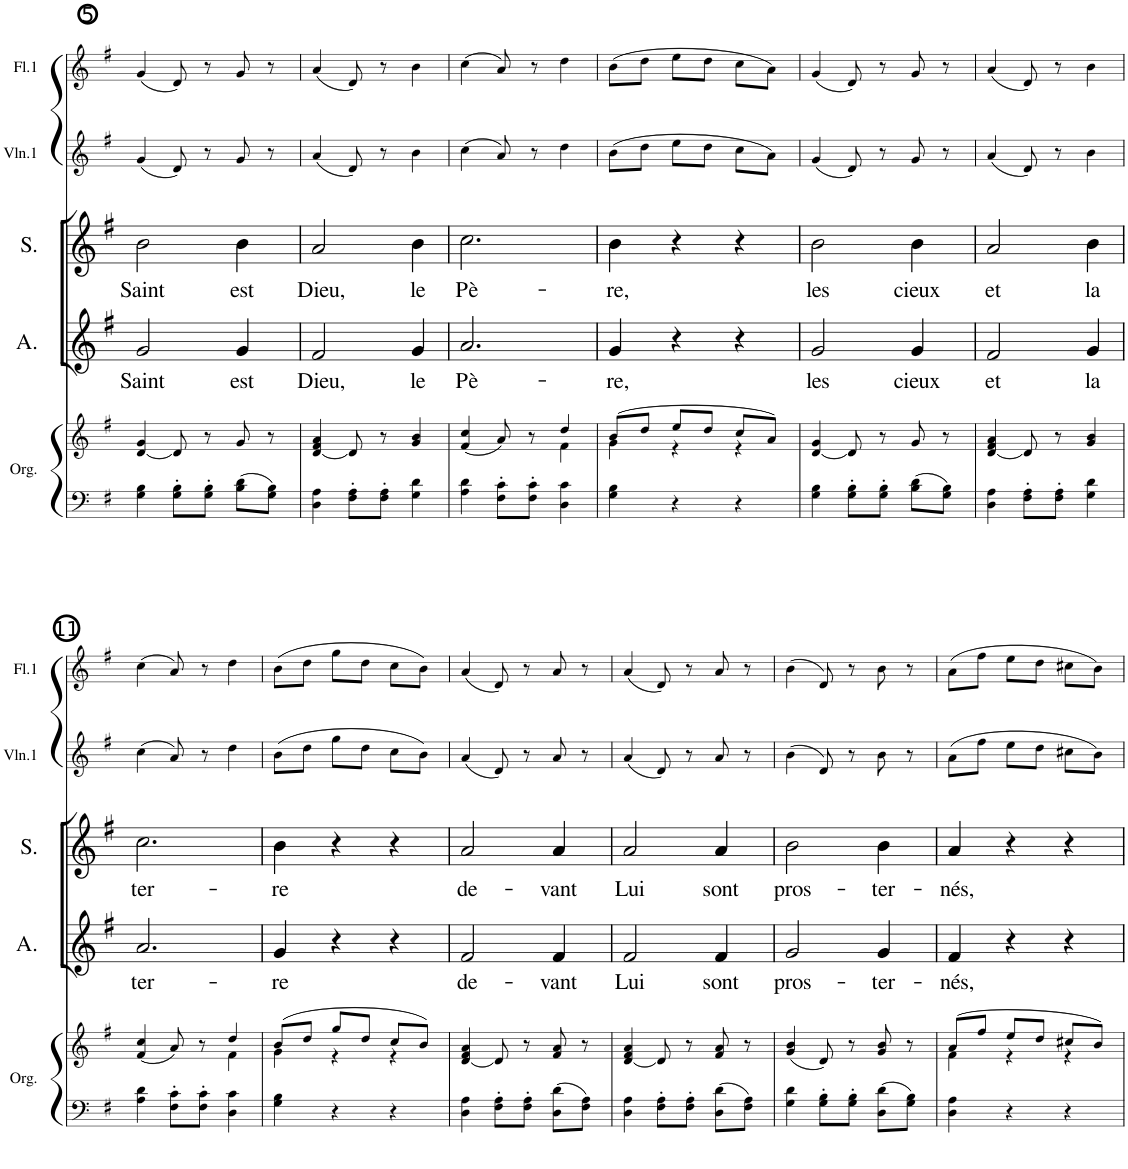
**kern	**kern	**kern	**text	**kern	**text	**kern	**kern
*part5	*part5	*part4	*part4	*part3	*part3	*part2	*part1
*staff6	*staff5	*staff4	*staff4	*staff3	*staff3	*staff2	*staff1
*I"Orgue	*	*I"Alto	*	*I"Soprano	*	*I"Violon 1	*I"Flûte 1
*I'Org.	*	*I'A.	*	*I'S.	*	*I'Vln.1	*I'Fl.1
!!LO:PB:g=z
*clefF4	*clefG2	*clefG2	*	*clefG2	*	*clefG2	*clefG2
*k[f#]	*k[f#]	*k[f#]	*	*k[f#]	*	*k[f#]	*k[f#]
*M3/4	*M3/4	*M3/4	*	*M3/4	*	*M3/4	*M3/4
=5	=5	=5	=5	=5	=5	=5	=5
!	!	!	!LO:LY:b	!	!LO:LY:b	!	!
4G\ 4B\	[4d/ 4g/	2g/	Saint	2b\	Saint	(4g/	(4g/
8G\' 8B\'L	8d/]	.	.	.	.	8d/)	8d/)
8G\' 8B\'J	8r	.	.	.	.	8r	8r
!	!	!	!LO:LY:b	!	!LO:LY:b	!	!
8B\ 8d\L	8g/	4g/	est	4b\	est	8g/	8g/
8G\ 8B\J	8r	.	.	.	.	8r	8r
=6	=6	=6	=6	=6	=6	=6	=6
!	!	!	!LO:LY:b	!	!LO:LY:b	!	!
4D\ 4A\	[4d/ 4f#/ 4a/	2f#/	Dieu,	2a/	Dieu,	(4a/	(4a/
8F#\' 8A\'L	8d/]	.	.	.	.	8d/)	8d/)
8F#\' 8A\'J	8r	.	.	.	.	8r	8r
!	!	!	!LO:LY:b	!	!LO:LY:b	!	!
4G\ 4d\	4g/ 4b/	4g/	le	4b\	le	4b\	4b\
=7	=7	=7	=7	=7	=7	=7	=7
*	*^	*	*	*	*	*	*
!	!	!	!	!LO:LY:b	!	!LO:LY:b	!	!
4A\ 4d\	(4f#/ 4cc/	2ryy	2.a/	Pè-	2.cc\	Pè-	(4cc\	(4cc\
8F#\' 8c\'L	8a/)	.	.	.	.	.	8a/)	8a/)
8F#\' 8c\'J	8r	.	.	.	.	.	8r	8r
4D\ 4c\	4dd/	4f#\	.	.	.	.	4dd\	4dd\
=8	=8	=8	=8	=8	=8	=8	=8	=8
!	!	!	!	!LO:LY:b	!	!LO:LY:b	!	!
4G\ 4B\	(8b/L	4g\	4g/	-re,	4b\	-re,	(8b\L	(8b\L
.	8dd/J	.	.	.	.	.	8dd\J	8dd\J
4r	8ee/L	4r	4r	.	4r	.	8ee\L	8ee\L
.	8dd/J	.	.	.	.	.	8dd\J	8dd\J
4r	8cc/L	4r	4r	.	4r	.	8cc\L	8cc\L
.	8a/J)	.	.	.	.	.	8a\J)	8a\J)
*	*v	*v	*	*	*	*	*	*
=9	=9	=9	=9	=9	=9	=9	=9
!	!	!	!LO:LY:b	!	!LO:LY:b	!	!
4G\ 4B\	[4d/ 4g/	2g/	les	2b\	les	(4g/	(4g/
8G\' 8B\'L	8d/]	.	.	.	.	8d/)	8d/)
8G\' 8B\'J	8r	.	.	.	.	8r	8r
!	!	!	!LO:LY:b	!	!LO:LY:b	!	!
8B\ 8d\L	8g/	4g/	cieux	4b\	cieux	8g/	8g/
8G\ 8B\J	8r	.	.	.	.	8r	8r
=10	=10	=10	=10	=10	=10	=10	=10
!	!	!	!LO:LY:b	!	!LO:LY:b	!	!
4D\ 4A\	[4d/ 4f#/ 4a/	2f#/	et	2a/	et	(4a/	(4a/
8F#\' 8A\'L	8d/]	.	.	.	.	8d/)	8d/)
8F#\' 8A\'J	8r	.	.	.	.	8r	8r
!	!	!	!LO:LY:b	!	!LO:LY:b	!	!
4G\ 4d\	4g/ 4b/	4g/	la	4b\	la	4b\	4b\
!!LO:LB:g=z
=11	=11	=11	=11	=11	=11	=11	=11
*	*^	*	*	*	*	*	*
!	!	!	!	!LO:LY:b	!	!LO:LY:b	!	!
4A\ 4d\	(4f#/ 4cc/	2ryy	2.a/	ter-	2.cc\	ter-	(4cc\	(4cc\
8F#\' 8c\'L	8a/)	.	.	.	.	.	8a/)	8a/)
8F#\' 8c\'J	8r	.	.	.	.	.	8r	8r
4D\ 4c\	4dd/	4f#\	.	.	.	.	4dd\	4dd\
=12	=12	=12	=12	=12	=12	=12	=12	=12
!	!	!	!	!LO:LY:b	!	!LO:LY:b	!	!
4G\ 4B\	(8b/L	4g\	4g/	-re	4b\	-re	(8b\L	(8b\L
.	8dd/J	.	.	.	.	.	8dd\J	8dd\J
4r	8gg/L	4r	4r	.	4r	.	8gg\L	8gg\L
.	8dd/J	.	.	.	.	.	8dd\J	8dd\J
4r	8cc/L	4r	4r	.	4r	.	8cc\L	8cc\L
.	8b/J)	.	.	.	.	.	8b\J)	8b\J)
*	*v	*v	*	*	*	*	*	*
=13	=13	=13	=13	=13	=13	=13	=13
!	!	!	!LO:LY:b	!	!LO:LY:b	!	!
4D\ 4A\	[4d/ 4f#/ 4a/	2f#/	de-	2a/	de-	(4a/	(4a/
8F#\' 8A\'L	8d/]	.	.	.	.	8d/)	8d/)
8F#\' 8A\'J	8r	.	.	.	.	8r	8r
!	!	!	!LO:LY:b	!	!LO:LY:b	!	!
8D\ 8d\L	8f#/ 8a/	4f#/	-vant	4a/	-vant	8a/	8a/
8F#\ 8A\J	8r	.	.	.	.	8r	8r
=14	=14	=14	=14	=14	=14	=14	=14
!	!	!	!LO:LY:b	!	!LO:LY:b	!	!
4D\ 4A\	[4d/ 4f#/ 4a/	2f#/	Lui	2a/	Lui	(4a/	(4a/
8F#\' 8A\'L	8d/]	.	.	.	.	8d/)	8d/)
8F#\' 8A\'J	8r	.	.	.	.	8r	8r
!	!	!	!LO:LY:b	!	!LO:LY:b	!	!
8D\ 8d\L	8f#/ 8a/	4f#/	sont	4a/	sont	8a/	8a/
8F#\ 8A\J	8r	.	.	.	.	8r	8r
=15	=15	=15	=15	=15	=15	=15	=15
!	!	!	!LO:LY:b	!	!LO:LY:b	!	!
4G\ 4d\	(4g/ 4b/	2g/	pros-	2b\	pros-	(4b\	(4b\
8G\' 8B\'L	8d/)	.	.	.	.	8d/)	8d/)
8G\' 8B\'J	8r	.	.	.	.	8r	8r
!	!	!	!LO:LY:b	!	!LO:LY:b	!	!
8D\ 8d\L	8g/ 8b/	4g/	-ter-	4b\	-ter-	8b\	8b\
8G\ 8B\J	8r	.	.	.	.	8r	8r
=16	=16	=16	=16	=16	=16	=16	=16
*	*^	*	*	*	*	*	*
!	!	!	!	!LO:LY:b	!	!LO:LY:b	!	!
4D\ 4A\	(8a/L	4f#\	4f#/	-nés,	4a/	-nés,	(8a\L	(8a\L
.	8ff#/J	.	.	.	.	.	8ff#\J	8ff#\J
4r	8ee/L	4r	4r	.	4r	.	8ee\L	8ee\L
.	8dd/J	.	.	.	.	.	8dd\J	8dd\J
4r	8cc#X/L	4r	4r	.	4r	.	8cc#X\L	8cc#X\L
.	8b/J)	.	.	.	.	.	8b\J)	8b\J)
*	*v	*v	*	*	*	*	*	*
=	=	=	=	=	=	=	=
*-	*-	*-	*-	*-	*-	*-	*-
